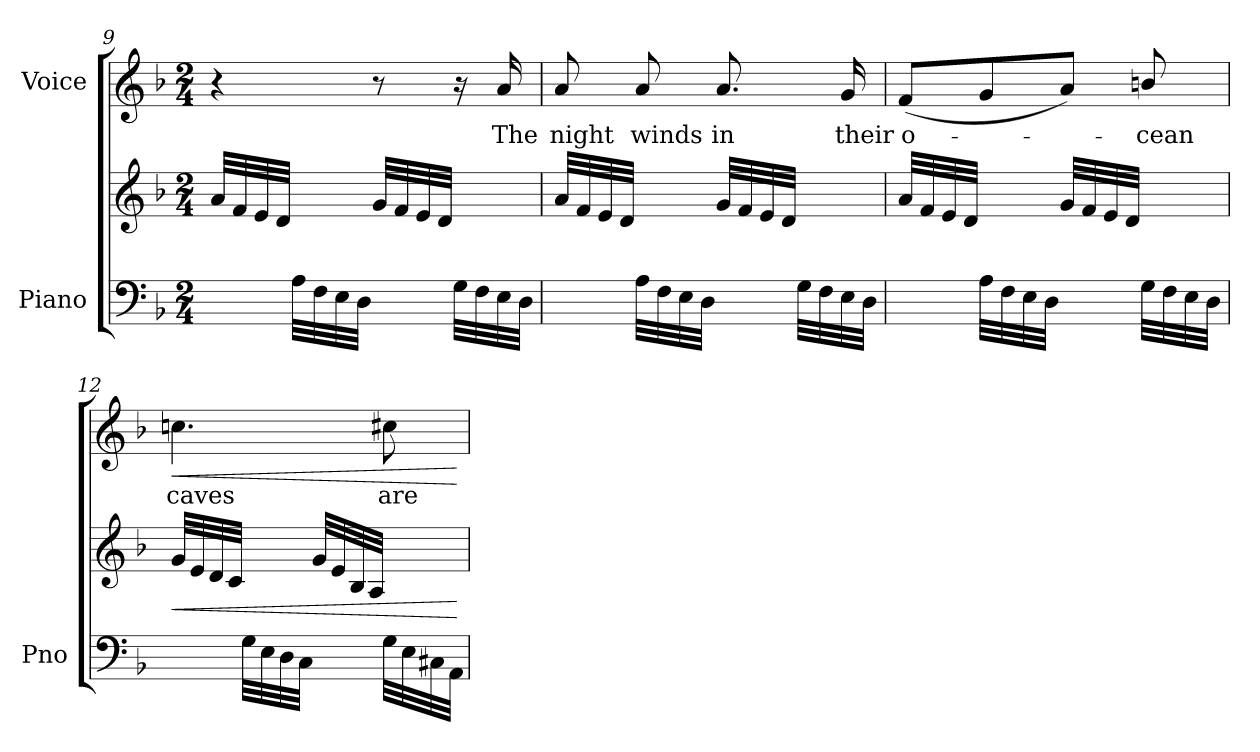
**kern	**kern	**dynam	**kern	**text	**dynam
*part2	*part2	*part2	*part1	*part1	*part1
*staff3	*staff2	*staff2/3	*staff1	*staff1	*staff1
*I"Piano	*	*	*I"Voice	*	*
*I'Pno	*	*	*	*	*
*clefF4	*clefG2	*	*clefG2	*	*
*k[b-]	*k[b-]	*	*k[b-]	*	*
*M2/4	*M2/4	*	*M2/4	*	*
=9	=9	=9	=9	=9	=9
*	*^	*	*	*	*
8ryy	2ryy	(32a/LLL	.	4r	.	.
.	.	32f/	.	.	.	.
.	.	32e/	.	.	.	.
.	.	32d/JJJ	.	.	.	.
32A\LLL	.	8ryy	.	.	.	.
32F\	.	.	.	.	.	.
32E\	.	.	.	.	.	.
32D\JJJ)	.	.	.	.	.	.
8ryy	.	(32g/LLL	.	8r	.	.
.	.	32f/	.	.	.	.
.	.	32e/	.	.	.	.
.	.	32d/JJJ	.	.	.	.
32G\LLL	.	8ryy	.	16r	.	.
32F\	.	.	.	.	.	.
32E\	.	.	.	16a/	The	.
32D\JJJ)	.	.	.	.	.	.
=10	=10	=10	=10	=10	=10	=10
8ryy	2ryy	(32a/LLL	.	8a/	night	.
.	.	32f/	.	.	.	.
.	.	32e/	.	.	.	.
.	.	32d/JJJ	.	.	.	.
32A\LLL	.	8ryy	.	8a/	winds	.
32F\	.	.	.	.	.	.
32E\	.	.	.	.	.	.
32D\JJJ)	.	.	.	.	.	.
8ryy	.	(32g/LLL	.	8.a/	in	.
.	.	32f/	.	.	.	.
.	.	32e/	.	.	.	.
.	.	32d/JJJ	.	.	.	.
32G\LLL	.	8ryy	.	.	.	.
32F\	.	.	.	.	.	.
32E\	.	.	.	16g/	their	.
32D\JJJ)	.	.	.	.	.	.
=11	=11	=11	=11	=11	=11	=11
8ryy	2ryy	(32a/LLL	.	(8f/L	o-	.
.	.	32f/	.	.	.	.
.	.	32e/	.	.	.	.
.	.	32d/JJJ	.	.	.	.
32A\LLL	.	8ryy	.	8g/	.	.
32F\	.	.	.	.	.	.
32E\	.	.	.	.	.	.
32D\JJJ)	.	.	.	.	.	.
8ryy	.	(32g/LLL	.	8a/J)	.	.
.	.	32f/	.	.	.	.
.	.	32e/	.	.	.	.
.	.	32d/JJJ	.	.	.	.
32G\LLL	.	8ryy	.	8bn/	-cean	.
32F\	.	.	.	.	.	.
32E\	.	.	.	.	.	.
32D\JJJ)	.	.	.	.	.	.
=12	=12	=12	=12	=12	=12	=12
!	!	!	!LO:HP:b	!	!	!LO:HP:b
8ryy	2ryy	(32g/LLL	<	4.ccn\	caves	<
.	.	32e/	.	.	.	.
.	.	32d/	.	.	.	.
.	.	32c/JJJ	.	.	.	.
32G\LLL	.	8ryy	.	.	.	.
32E\	.	.	.	.	.	.
32D\	.	.	.	.	.	.
32C\JJJ)	.	.	.	.	.	.
8ryy	.	(32g/LLL	.	.	.	.
.	.	32e/	.	.	.	.
.	.	32B-/	.	.	.	.
.	.	32A/JJJ	.	.	.	.
32G\LLL	.	8ryy	.	8cc#X\	are	.
32E\	.	.	.	.	.	.
32C#X\	.	.	.	.	.	.
32AA\JJJ)	.	.	.	.	.	.
*	*v	*v	*	*	*	*
.	.	[	.	.	[
=	=	=	=	=	=
*-	*-	*-	*-	*-	*-
